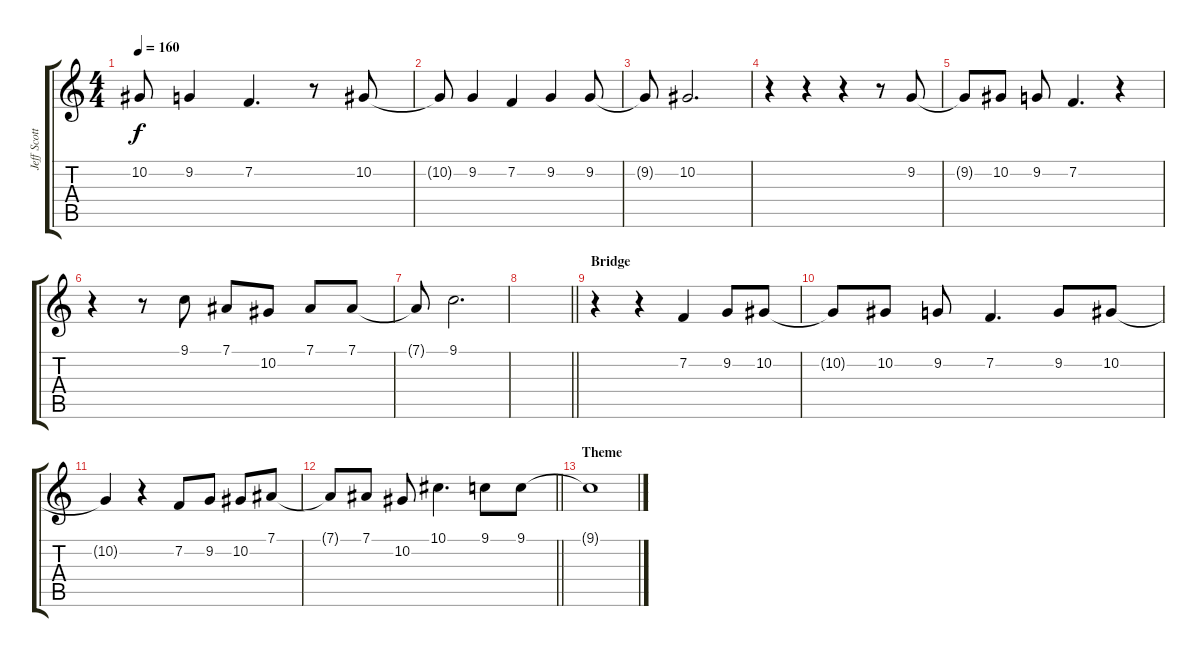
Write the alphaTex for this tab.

\track ("Jeff Scott Soto" "Jeff Scott") {instrument lead2sawtooth}
\staff {score tabs}
\tuning (Eb4 Bb3 Gb3 Db3 Ab2 Eb2) {hide}
\ts (4 4)
\tempo 160
\clef g2
\ks c
10.2{t}.8{dy f} 9.2.4 7.2.4{d} r.8 10.2.8 |
10.2{t}.8 9.2.4 7.2.4 9.2.4 9.2.8 |
9.2{t}.8 10.2.2{d} |
r.4 r.4 r.4 r.8 9.2.8 |
9.2{t}.8 10.2.8 9.2.8 7.2.4{d} r.4 |
r.4 r.8 9.1.8 7.1.8 10.2.8 7.1.8 7.1.8 |
7.1{t}.8 9.1.2{d} |
\barLineRight lightlight
|
\section ("" "Bridge")
r.4 r.4 7.2.4 9.2.8 10.2.8 |
10.2{t}.8 10.2.8 9.2.8 7.2.4{d} 9.2.8 10.2.8 |
10.2{t}.4 r.4 7.2.8 9.2.8 10.2.8 7.1.8 |
\barLineRight lightlight
7.1{t}.8 7.1.8 10.2.8 10.1.4{d} 9.1.8 9.1.8 |
\section ("" "Theme")
9.1{t}.1
